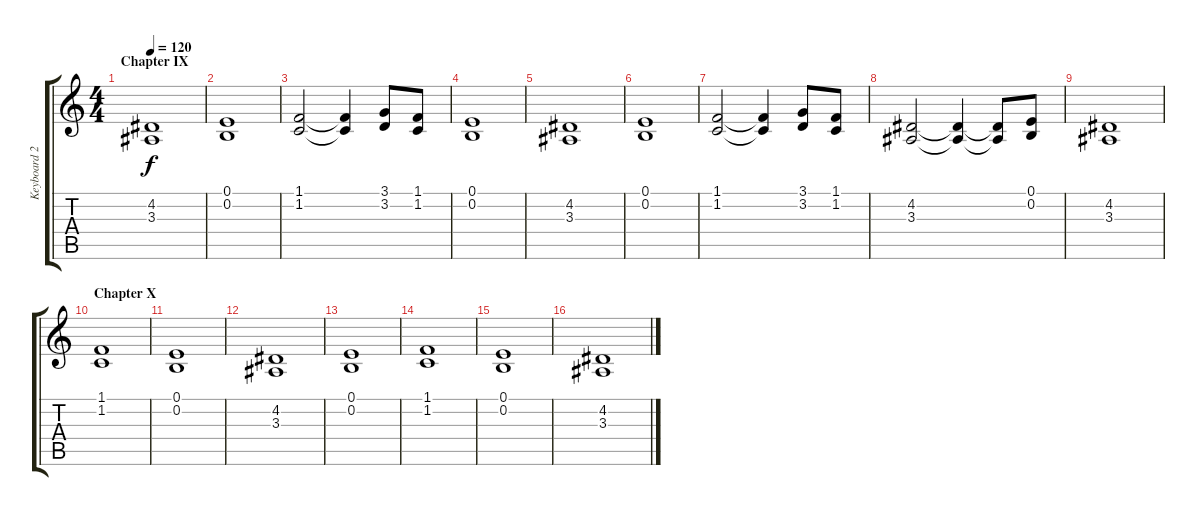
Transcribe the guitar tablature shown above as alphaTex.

\track ("Keyboard 2 (Voice)" "Keyboard 2") {instrument choiraahs}
\staff {score tabs}
\tuning (E4 B3 G3 D3 A2 E2) {hide}
\ts (4 4)
\section ("" "Chapter IX")
\tempo 120
\clef g2
\ks c
(4.2 3.3).1{dy f} |
(0.1 0.2).1 |
(1.1 1.2).2 (1.1{t} 1.2{t}).4 (3.1 3.2).8 (1.1 1.2).8 |
(0.1 0.2).1 |
(4.2 3.3).1 |
(0.1 0.2).1 |
(1.1 1.2).2 (1.1{t} 1.2{t}).4 (3.1 3.2).8 (1.1 1.2).8 |
(4.2 3.3).2 (4.2{t} 3.3{t}).4 (4.2{t} 3.3{t}).8 (0.1 0.2).8 |
(4.2 3.3).1 |
\section ("" "Chapter X")
(1.1 1.2).1 |
(0.1 0.2).1 |
(4.2 3.3).1 |
(0.1 0.2).1 |
(1.1 1.2).1 |
(0.1 0.2).1 |
(4.2 3.3).1
